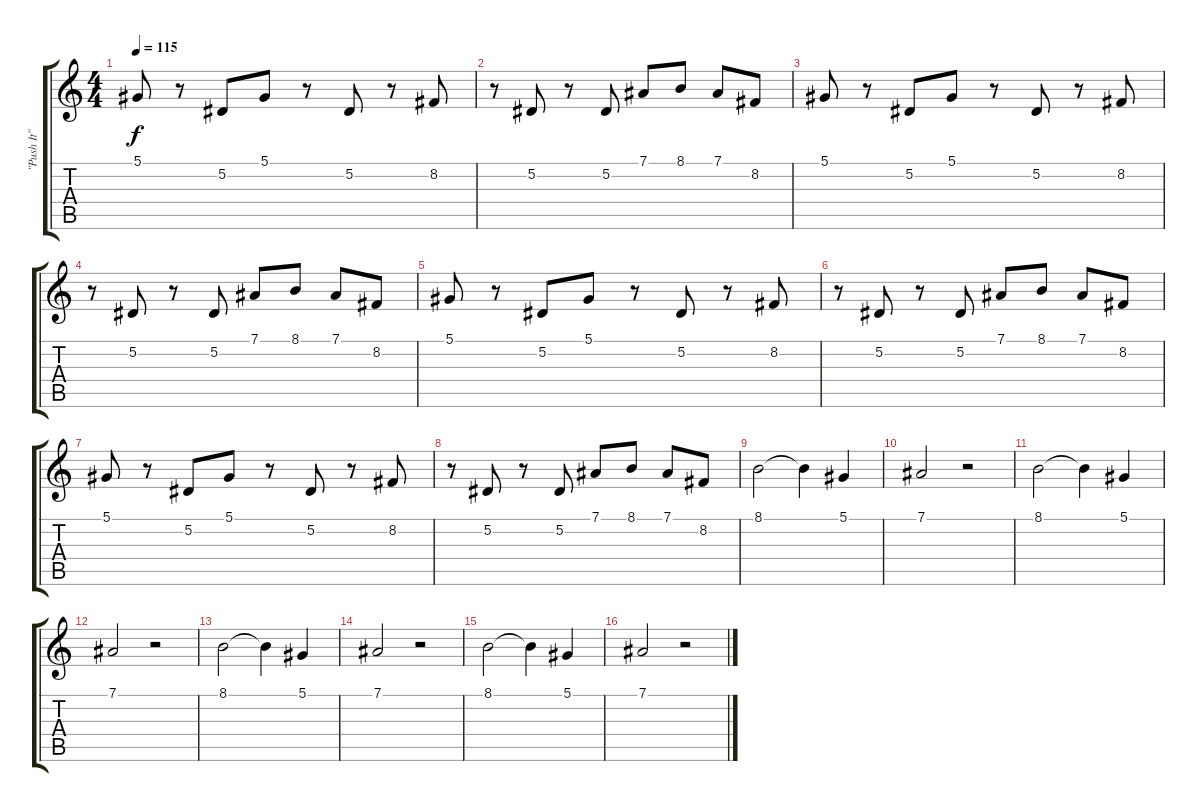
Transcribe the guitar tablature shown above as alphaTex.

\track ("\"Push It\" Riff" "\"Push It\" ") {instrument pad7halo}
\staff {score tabs}
\tuning (Eb4 Bb3 Gb3 Db3 Ab2 Eb2) {hide}
\ts (4 4)
\tempo 115
\clef g2
\ks c
5.1.8{dy f instrument pad7halo} r.8 5.2.8 5.1.8 r.8 5.2.8 r.8 8.2.8 |
r.8 5.2.8 r.8 5.2.8 7.1.8 8.1.8 7.1.8 8.2.8 |
5.1.8 r.8 5.2.8 5.1.8 r.8 5.2.8 r.8 8.2.8 |
r.8 5.2.8 r.8 5.2.8 7.1.8 8.1.8 7.1.8 8.2.8 |
5.1.8 r.8 5.2.8 5.1.8 r.8 5.2.8 r.8 8.2.8 |
r.8 5.2.8 r.8 5.2.8 7.1.8 8.1.8 7.1.8 8.2.8 |
5.1.8 r.8 5.2.8 5.1.8 r.8 5.2.8 r.8 8.2.8 |
r.8 5.2.8 r.8 5.2.8 7.1.8 8.1.8 7.1.8 8.2.8 |
8.1.2{instrument choiraahs} 8.1{t}.4 5.1.4 |
7.1.2 r.2 |
8.1.2 8.1{t}.4 5.1.4 |
7.1.2 r.2 |
8.1.2 8.1{t}.4 5.1.4 |
7.1.2 r.2 |
8.1.2 8.1{t}.4 5.1.4 |
7.1.2 r.2
